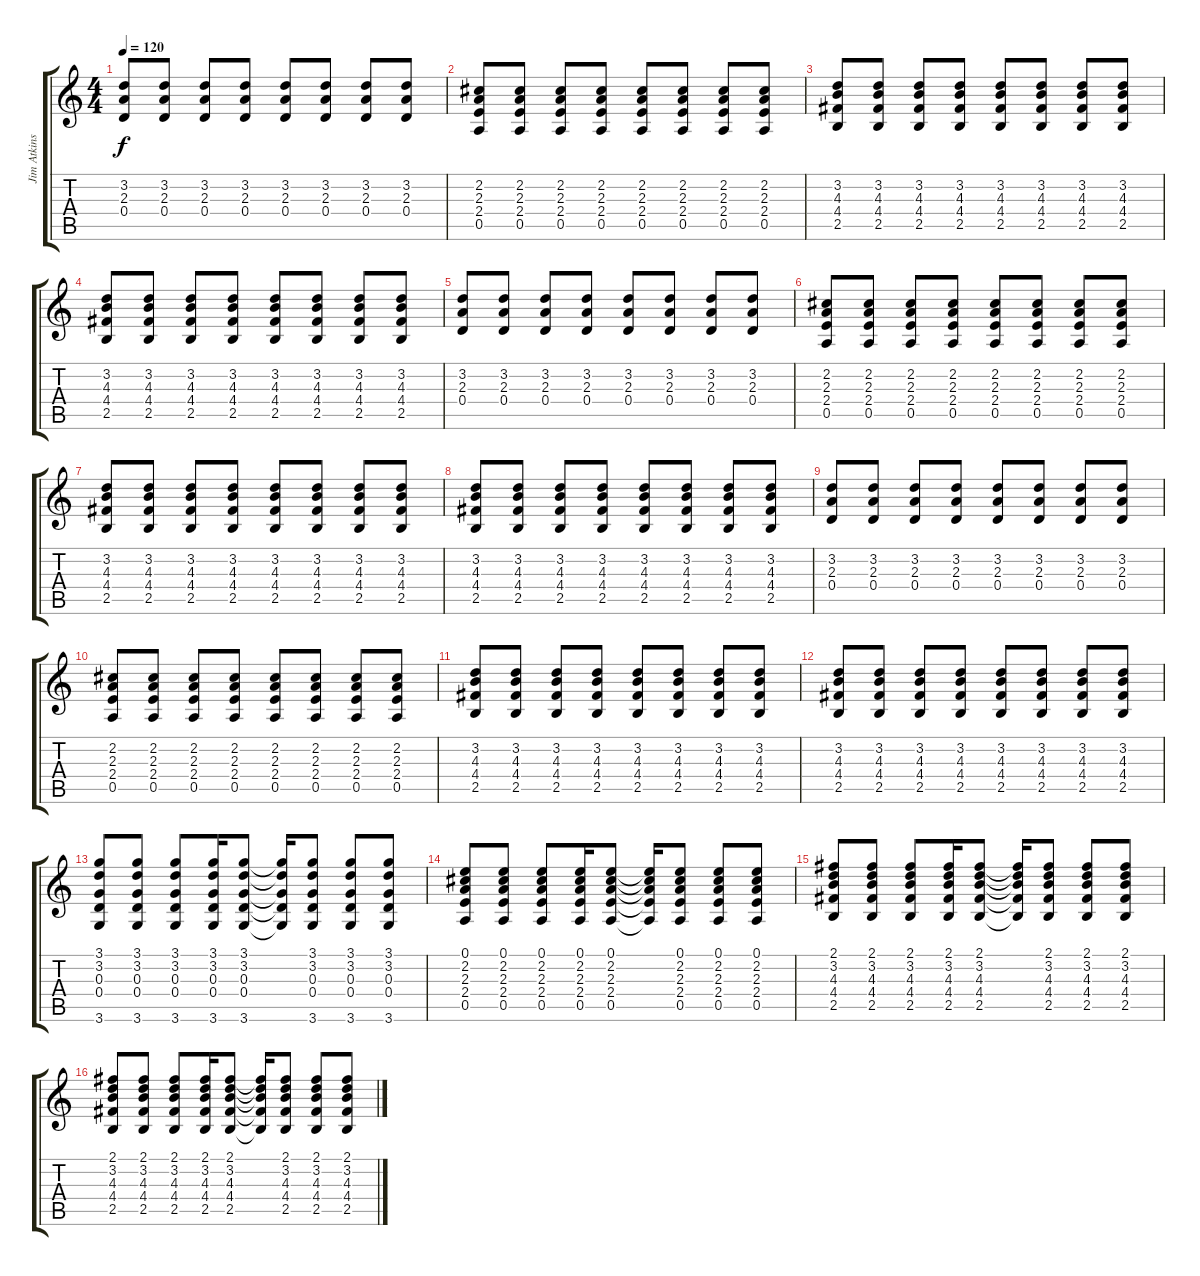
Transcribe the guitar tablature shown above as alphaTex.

\track ("Jim Atkins (Distorted Guitar)" "Jim Atkins") {instrument distortionguitar}
\staff {score tabs}
\tuning (E4 B3 G3 D3 A2 E2) {hide}
\ts (4 4)
\tempo 120
\clef g2
\ks c
(3.2 2.3 0.4).8{dy f} (3.2 2.3 0.4).8 (3.2 2.3 0.4).8 (3.2 2.3 0.4).8 (3.2 2.3 0.4).8 (3.2 2.3 0.4).8 (3.2 2.3 0.4).8 (3.2 2.3 0.4).8 |
(2.2 2.3 2.4 0.5).8 (2.2 2.3 2.4 0.5).8 (2.2 2.3 2.4 0.5).8 (2.2 2.3 2.4 0.5).8 (2.2 2.3 2.4 0.5).8 (2.2 2.3 2.4 0.5).8 (2.2 2.3 2.4 0.5).8 (2.2 2.3 2.4 0.5).8 |
(3.2 4.3 4.4 2.5).8 (3.2 4.3 4.4 2.5).8 (3.2 4.3 4.4 2.5).8 (3.2 4.3 4.4 2.5).8 (3.2 4.3 4.4 2.5).8 (3.2 4.3 4.4 2.5).8 (3.2 4.3 4.4 2.5).8 (3.2 4.3 4.4 2.5).8 |
(3.2 4.3 4.4 2.5).8 (3.2 4.3 4.4 2.5).8 (3.2 4.3 4.4 2.5).8 (3.2 4.3 4.4 2.5).8 (3.2 4.3 4.4 2.5).8 (3.2 4.3 4.4 2.5).8 (3.2 4.3 4.4 2.5).8 (3.2 4.3 4.4 2.5).8 |
(3.2 2.3 0.4).8 (3.2 2.3 0.4).8 (3.2 2.3 0.4).8 (3.2 2.3 0.4).8 (3.2 2.3 0.4).8 (3.2 2.3 0.4).8 (3.2 2.3 0.4).8 (3.2 2.3 0.4).8 |
(2.2 2.3 2.4 0.5).8 (2.2 2.3 2.4 0.5).8 (2.2 2.3 2.4 0.5).8 (2.2 2.3 2.4 0.5).8 (2.2 2.3 2.4 0.5).8 (2.2 2.3 2.4 0.5).8 (2.2 2.3 2.4 0.5).8 (2.2 2.3 2.4 0.5).8 |
(3.2 4.3 4.4 2.5).8 (3.2 4.3 4.4 2.5).8 (3.2 4.3 4.4 2.5).8 (3.2 4.3 4.4 2.5).8 (3.2 4.3 4.4 2.5).8 (3.2 4.3 4.4 2.5).8 (3.2 4.3 4.4 2.5).8 (3.2 4.3 4.4 2.5).8 |
(3.2 4.3 4.4 2.5).8 (3.2 4.3 4.4 2.5).8 (3.2 4.3 4.4 2.5).8 (3.2 4.3 4.4 2.5).8 (3.2 4.3 4.4 2.5).8 (3.2 4.3 4.4 2.5).8 (3.2 4.3 4.4 2.5).8 (3.2 4.3 4.4 2.5).8 |
(3.2 2.3 0.4).8 (3.2 2.3 0.4).8 (3.2 2.3 0.4).8 (3.2 2.3 0.4).8 (3.2 2.3 0.4).8 (3.2 2.3 0.4).8 (3.2 2.3 0.4).8 (3.2 2.3 0.4).8 |
(2.2 2.3 2.4 0.5).8 (2.2 2.3 2.4 0.5).8 (2.2 2.3 2.4 0.5).8 (2.2 2.3 2.4 0.5).8 (2.2 2.3 2.4 0.5).8 (2.2 2.3 2.4 0.5).8 (2.2 2.3 2.4 0.5).8 (2.2 2.3 2.4 0.5).8 |
(3.2 4.3 4.4 2.5).8 (3.2 4.3 4.4 2.5).8 (3.2 4.3 4.4 2.5).8 (3.2 4.3 4.4 2.5).8 (3.2 4.3 4.4 2.5).8 (3.2 4.3 4.4 2.5).8 (3.2 4.3 4.4 2.5).8 (3.2 4.3 4.4 2.5).8 |
(3.2 4.3 4.4 2.5).8 (3.2 4.3 4.4 2.5).8 (3.2 4.3 4.4 2.5).8 (3.2 4.3 4.4 2.5).8 (3.2 4.3 4.4 2.5).8 (3.2 4.3 4.4 2.5).8 (3.2 4.3 4.4 2.5).8 (3.2 4.3 4.4 2.5).8 |
(3.1 3.2 0.3 0.4 3.6).8 (3.1 3.2 0.3 0.4 3.6).8 (3.1 3.2 0.3 0.4 3.6).8 (3.1 3.2 0.3 0.4 3.6).16 (3.1 3.2 0.3 0.4 3.6).8 (3.1{t} 3.2{t} 0.3{t} 0.4{t} 3.6{t}).16 (3.1 3.2 0.3 0.4 3.6).8 (3.1 3.2 0.3 0.4 3.6).8 (3.1 3.2 0.3 0.4 3.6).8 |
(0.1 2.2 2.3 2.4 0.5).8 (0.1 2.2 2.3 2.4 0.5).8 (0.1 2.2 2.3 2.4 0.5).8 (0.1 2.2 2.3 2.4 0.5).16 (0.1 2.2 2.3 2.4 0.5).8 (0.1{t} 2.2{t} 2.3{t} 2.4{t} 0.5{t}).16 (0.1 2.2 2.3 2.4 0.5).8 (0.1 2.2 2.3 2.4 0.5).8 (0.1 2.2 2.3 2.4 0.5).8 |
(2.1 3.2 4.3 4.4 2.5).8 (2.1 3.2 4.3 4.4 2.5).8 (2.1 3.2 4.3 4.4 2.5).8 (2.1 3.2 4.3 4.4 2.5).16 (2.1 3.2 4.3 4.4 2.5).8 (2.1{t} 3.2{t} 4.3{t} 4.4{t} 2.5{t}).16 (2.1 3.2 4.3 4.4 2.5).8 (2.1 3.2 4.3 4.4 2.5).8 (2.1 3.2 4.3 4.4 2.5).8 |
(2.1 3.2 4.3 4.4 2.5).8 (2.1 3.2 4.3 4.4 2.5).8 (2.1 3.2 4.3 4.4 2.5).8 (2.1 3.2 4.3 4.4 2.5).16 (2.1 3.2 4.3 4.4 2.5).8 (2.1{t} 3.2{t} 4.3{t} 4.4{t} 2.5{t}).16 (2.1 3.2 4.3 4.4 2.5).8 (2.1 3.2 4.3 4.4 2.5).8 (2.1 3.2 4.3 4.4 2.5).8
